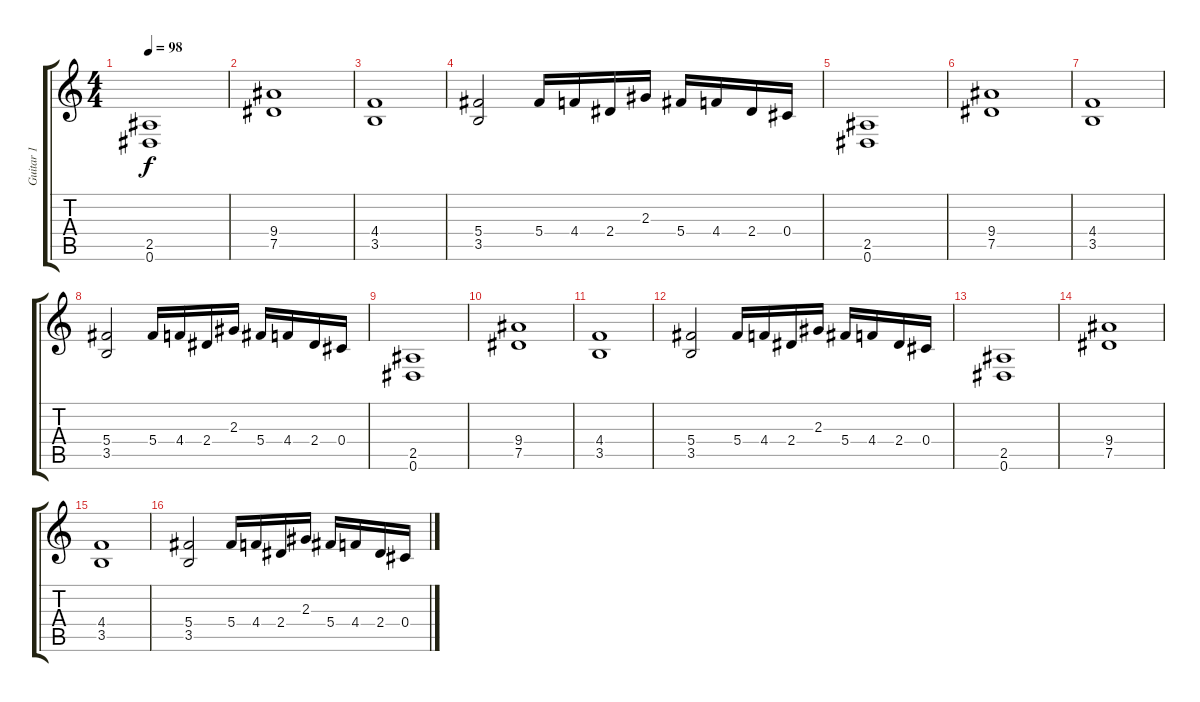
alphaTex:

\track ("Guitar 1" "Guitar 1") {instrument distortionguitar}
\staff {score tabs}
\tuning (Eb4 Bb3 Gb3 Db3 Ab2 Eb2) {hide}
\ts (4 4)
\tempo 98
\clef g2
\ks c
(2.5 0.6).1{dy f} |
(9.4 7.5).1 |
(4.4 3.5).1 |
(5.4 3.5).2 5.4.16 4.4.16 2.4.16 2.3.16 5.4.16 4.4.16 2.4.16 0.4.16 |
(2.5 0.6).1 |
(9.4 7.5).1 |
(4.4 3.5).1 |
(5.4 3.5).2 5.4.16 4.4.16 2.4.16 2.3.16 5.4.16 4.4.16 2.4.16 0.4.16 |
(2.5 0.6).1 |
(9.4 7.5).1 |
(4.4 3.5).1 |
(5.4 3.5).2 5.4.16 4.4.16 2.4.16 2.3.16 5.4.16 4.4.16 2.4.16 0.4.16 |
(2.5 0.6).1 |
(9.4 7.5).1 |
(4.4 3.5).1 |
(5.4 3.5).2 5.4.16 4.4.16 2.4.16 2.3.16 5.4.16 4.4.16 2.4.16 0.4.16
